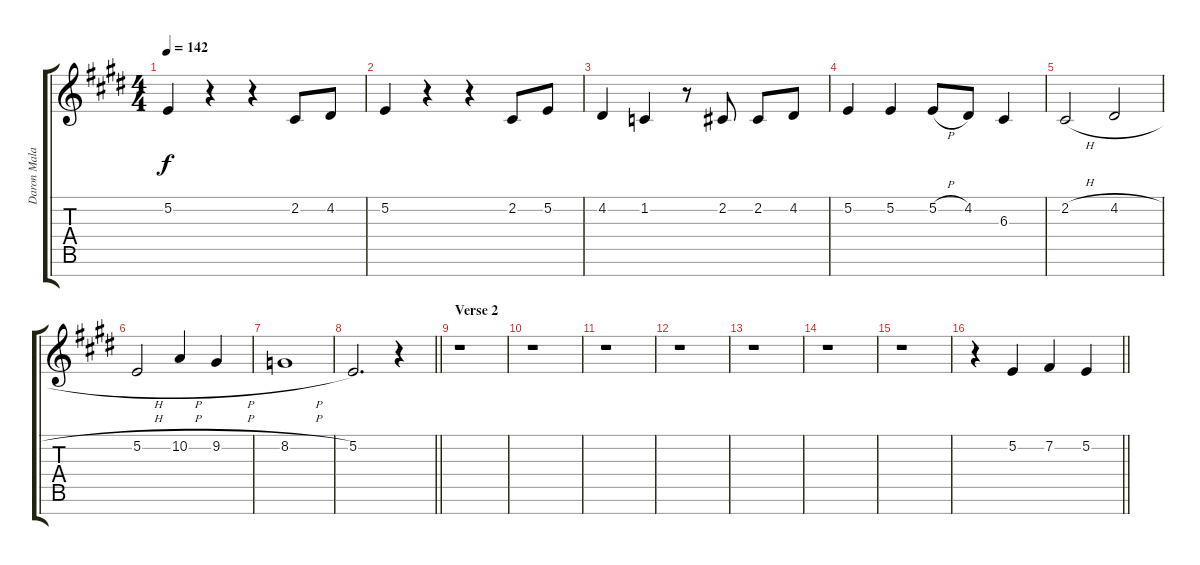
\track ("Daron Malakian [Vocals]" "Daron Mala") {instrument clarinet}
\staff {score tabs}
\tuning (E4 B3 G3 D3 A2 E2 B1) {hide}
\ts (4 4)
\tempo 142
\clef g2
\ks c#minor
5.2.4{dy f} r.4 r.4 2.2.8 4.2.8 |
5.2.4 r.4 r.4 2.2.8 5.2.8 |
4.2.4 1.2.4 r.8 2.2.8 2.2.8 4.2.8 |
5.2.4 5.2.4 5.2{h}.8 4.2.8 6.3.4 |
2.2{h}.2 4.2{h}.2 |
5.2{h}.2 10.2{h}.4 9.2{h}.4 |
8.2{h}.1 |
\barLineRight lightlight
5.2.2{d} r.4 |
\section ("" "Verse 2")
r.1 |
r.1 |
r.1 |
r.1 |
r.1 |
r.1 |
r.1 |
\barLineRight lightlight
r.4 5.2.4 7.2.4 5.2.4
